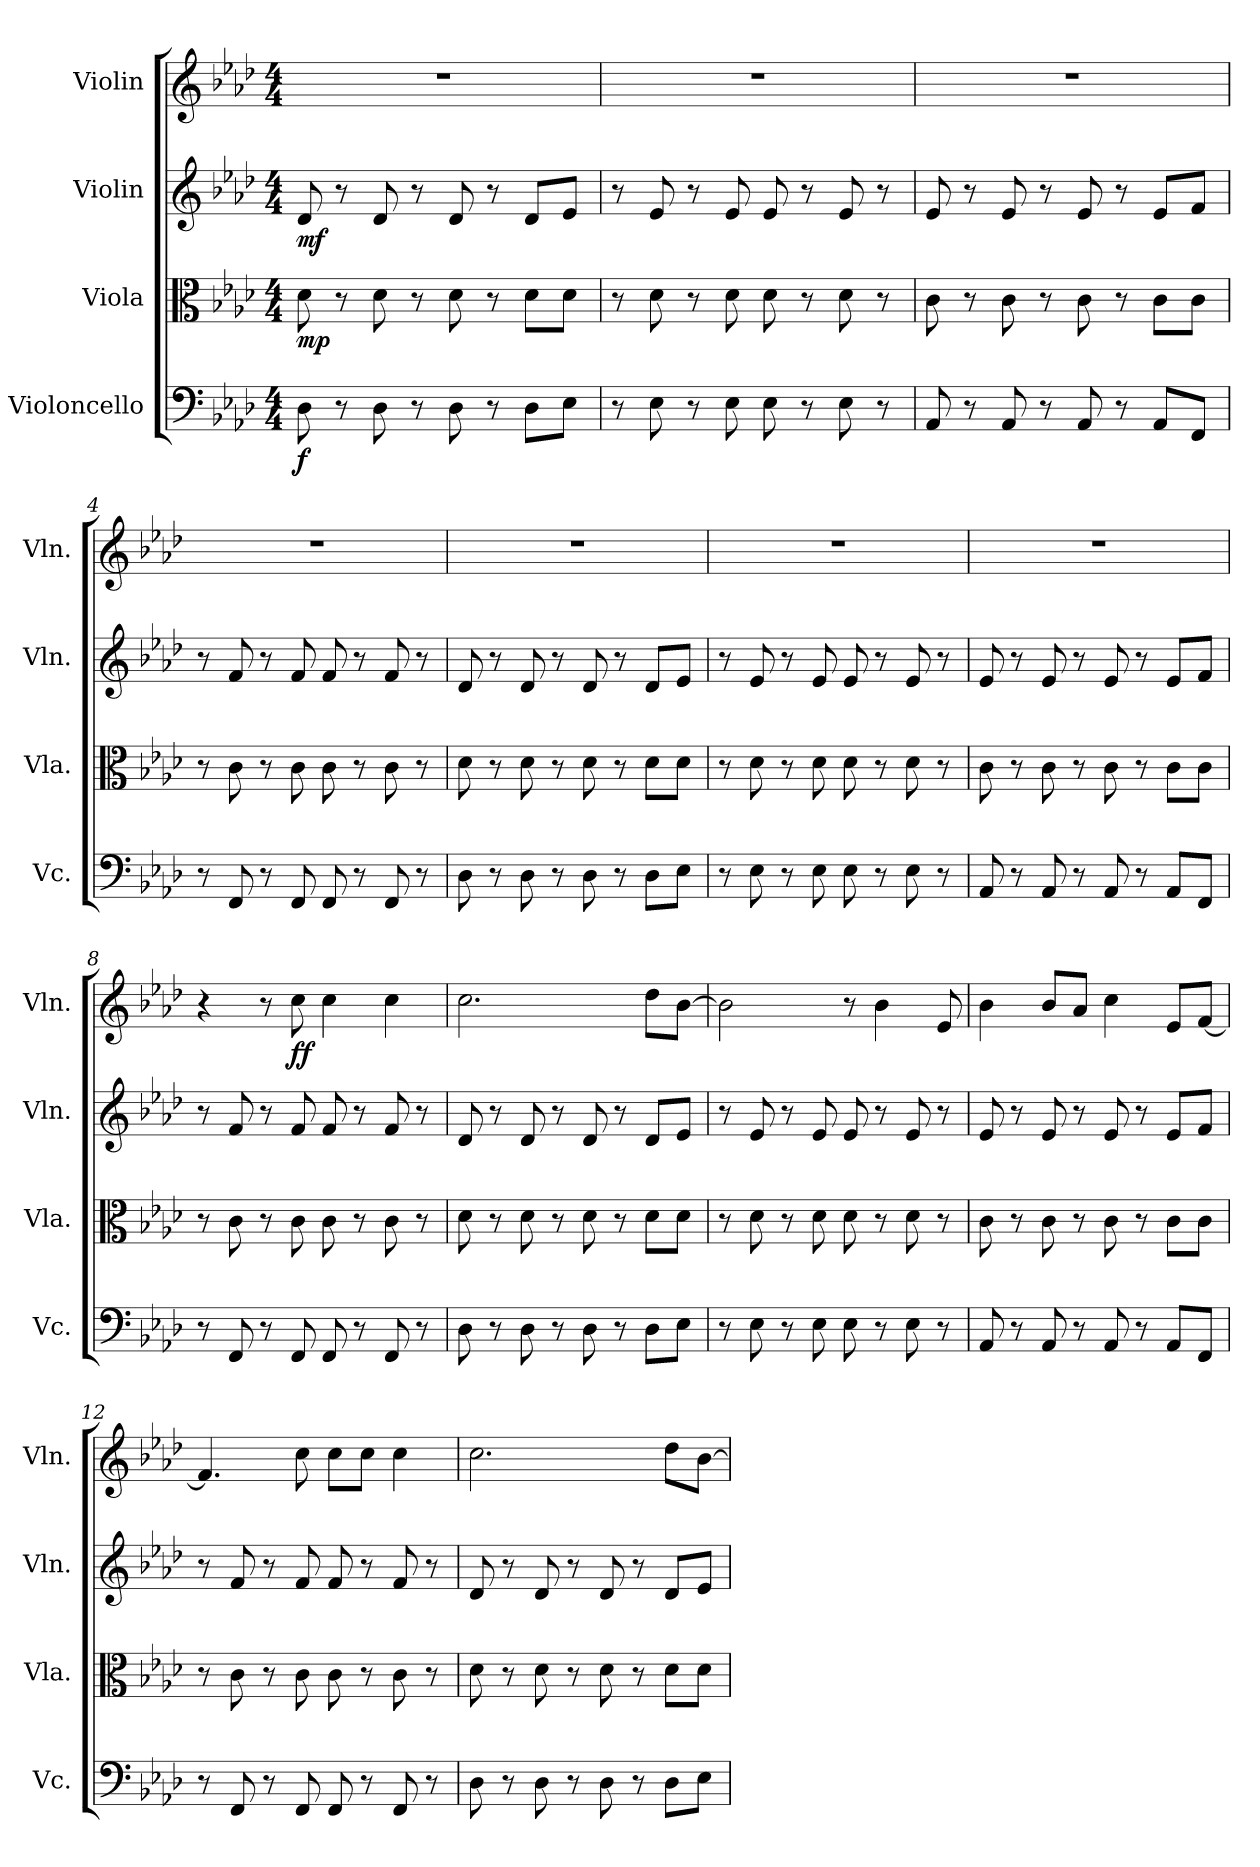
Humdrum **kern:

**kern	**dynam	**kern	**dynam	**kern	**dynam	**kern	**dynam
*part4	*part4	*part3	*part3	*part2	*part2	*part1	*part1
*staff4	*staff4	*staff3	*staff3	*staff2	*staff2	*staff1	*staff1
*I"Violoncello	*	*I"Viola	*	*I"Violin	*	*I"Violin	*
*I'Vc.	*	*I'Vla.	*	*I'Vln.	*	*I'Vln.	*
*clefF4	*	*clefC3	*	*clefG2	*	*clefG2	*
*k[b-e-a-d-]	*	*k[b-e-a-d-]	*	*k[b-e-a-d-]	*	*k[b-e-a-d-]	*
*M4/4	*	*M4/4	*	*M4/4	*	*M4/4	*
*MM138	*	*MM138	*	*MM138	*	*MM138	*
=1	=1	=1	=1	=1	=1	=1	=1
!	!LO:DY:b	!	!LO:DY:b	!	!LO:DY:b	!	!
8D-\	f	8d-\	mp	8d-/	mf	1r	.
8r	.	8r	.	8r	.	.	.
8D-\	.	8d-\	.	8d-/	.	.	.
8r	.	8r	.	8r	.	.	.
8D-\	.	8d-\	.	8d-/	.	.	.
8r	.	8r	.	8r	.	.	.
8D-\L	.	8d-\L	.	8d-/L	.	.	.
8E-\J	.	8d-\J	.	8e-/J	.	.	.
=2	=2	=2	=2	=2	=2	=2	=2
8r	.	8r	.	8r	.	1r	.
8E-\	.	8d-\	.	8e-/	.	.	.
8r	.	8r	.	8r	.	.	.
8E-\	.	8d-\	.	8e-/	.	.	.
8E-\	.	8d-\	.	8e-/	.	.	.
8r	.	8r	.	8r	.	.	.
8E-\	.	8d-\	.	8e-/	.	.	.
8r	.	8r	.	8r	.	.	.
=3	=3	=3	=3	=3	=3	=3	=3
8AA-/	.	8c\	.	8e-/	.	1r	.
8r	.	8r	.	8r	.	.	.
8AA-/	.	8c\	.	8e-/	.	.	.
8r	.	8r	.	8r	.	.	.
8AA-/	.	8c\	.	8e-/	.	.	.
8r	.	8r	.	8r	.	.	.
8AA-/L	.	8c\L	.	8e-/L	.	.	.
8FF/J	.	8c\J	.	8f/J	.	.	.
=4	=4	=4	=4	=4	=4	=4	=4
8r	.	8r	.	8r	.	1r	.
8FF/	.	8c\	.	8f/	.	.	.
8r	.	8r	.	8r	.	.	.
8FF/	.	8c\	.	8f/	.	.	.
8FF/	.	8c\	.	8f/	.	.	.
8r	.	8r	.	8r	.	.	.
8FF/	.	8c\	.	8f/	.	.	.
8r	.	8r	.	8r	.	.	.
!!LO:LB:g=z
=5	=5	=5	=5	=5	=5	=5	=5
8D-\	.	8d-\	.	8d-/	.	1r	.
8r	.	8r	.	8r	.	.	.
8D-\	.	8d-\	.	8d-/	.	.	.
8r	.	8r	.	8r	.	.	.
8D-\	.	8d-\	.	8d-/	.	.	.
8r	.	8r	.	8r	.	.	.
8D-\L	.	8d-\L	.	8d-/L	.	.	.
8E-\J	.	8d-\J	.	8e-/J	.	.	.
=6	=6	=6	=6	=6	=6	=6	=6
8r	.	8r	.	8r	.	1r	.
8E-\	.	8d-\	.	8e-/	.	.	.
8r	.	8r	.	8r	.	.	.
8E-\	.	8d-\	.	8e-/	.	.	.
8E-\	.	8d-\	.	8e-/	.	.	.
8r	.	8r	.	8r	.	.	.
8E-\	.	8d-\	.	8e-/	.	.	.
8r	.	8r	.	8r	.	.	.
=7	=7	=7	=7	=7	=7	=7	=7
8AA-/	.	8c\	.	8e-/	.	1r	.
8r	.	8r	.	8r	.	.	.
8AA-/	.	8c\	.	8e-/	.	.	.
8r	.	8r	.	8r	.	.	.
8AA-/	.	8c\	.	8e-/	.	.	.
8r	.	8r	.	8r	.	.	.
8AA-/L	.	8c\L	.	8e-/L	.	.	.
8FF/J	.	8c\J	.	8f/J	.	.	.
=8	=8	=8	=8	=8	=8	=8	=8
8r	.	8r	.	8r	.	4r	.
8FF/	.	8c\	.	8f/	.	.	.
8r	.	8r	.	8r	.	8r	.
!	!	!	!	!	!	!	!LO:DY:b
8FF/	.	8c\	.	8f/	.	8cc\	ff
8FF/	.	8c\	.	8f/	.	4cc\	.
8r	.	8r	.	8r	.	.	.
8FF/	.	8c\	.	8f/	.	4cc\	.
8r	.	8r	.	8r	.	.	.
!!LO:PB:g=z
=9	=9	=9	=9	=9	=9	=9	=9
8D-\	.	8d-\	.	8d-/	.	2.cc\	.
8r	.	8r	.	8r	.	.	.
8D-\	.	8d-\	.	8d-/	.	.	.
8r	.	8r	.	8r	.	.	.
8D-\	.	8d-\	.	8d-/	.	.	.
8r	.	8r	.	8r	.	.	.
8D-\L	.	8d-\L	.	8d-/L	.	8dd-\L	.
8E-\J	.	8d-\J	.	8e-/J	.	[8b-\J	.
=10	=10	=10	=10	=10	=10	=10	=10
8r	.	8r	.	8r	.	2b-\]	.
8E-\	.	8d-\	.	8e-/	.	.	.
8r	.	8r	.	8r	.	.	.
8E-\	.	8d-\	.	8e-/	.	.	.
8E-\	.	8d-\	.	8e-/	.	8r	.
8r	.	8r	.	8r	.	4b-\	.
8E-\	.	8d-\	.	8e-/	.	.	.
8r	.	8r	.	8r	.	8e-/	.
=11	=11	=11	=11	=11	=11	=11	=11
8AA-/	.	8c\	.	8e-/	.	4b-\	.
8r	.	8r	.	8r	.	.	.
8AA-/	.	8c\	.	8e-/	.	8b-/L	.
8r	.	8r	.	8r	.	8a-/J	.
8AA-/	.	8c\	.	8e-/	.	4cc\	.
8r	.	8r	.	8r	.	.	.
8AA-/L	.	8c\L	.	8e-/L	.	8e-/L	.
8FF/J	.	8c\J	.	8f/J	.	[8f/J	.
=12	=12	=12	=12	=12	=12	=12	=12
8r	.	8r	.	8r	.	4.f/]	.
8FF/	.	8c\	.	8f/	.	.	.
8r	.	8r	.	8r	.	.	.
8FF/	.	8c\	.	8f/	.	8cc\	.
8FF/	.	8c\	.	8f/	.	8cc\L	.
8r	.	8r	.	8r	.	8cc\J	.
8FF/	.	8c\	.	8f/	.	4cc\	.
8r	.	8r	.	8r	.	.	.
!!LO:LB:g=z
=13	=13	=13	=13	=13	=13	=13	=13
8D-\	.	8d-\	.	8d-/	.	2.cc\	.
8r	.	8r	.	8r	.	.	.
8D-\	.	8d-\	.	8d-/	.	.	.
8r	.	8r	.	8r	.	.	.
8D-\	.	8d-\	.	8d-/	.	.	.
8r	.	8r	.	8r	.	.	.
8D-\L	.	8d-\L	.	8d-/L	.	8dd-\L	.
8E-\J	.	8d-\J	.	8e-/J	.	[8b-\J	.
=	=	=	=	=	=	=	=
*-	*-	*-	*-	*-	*-	*-	*-
